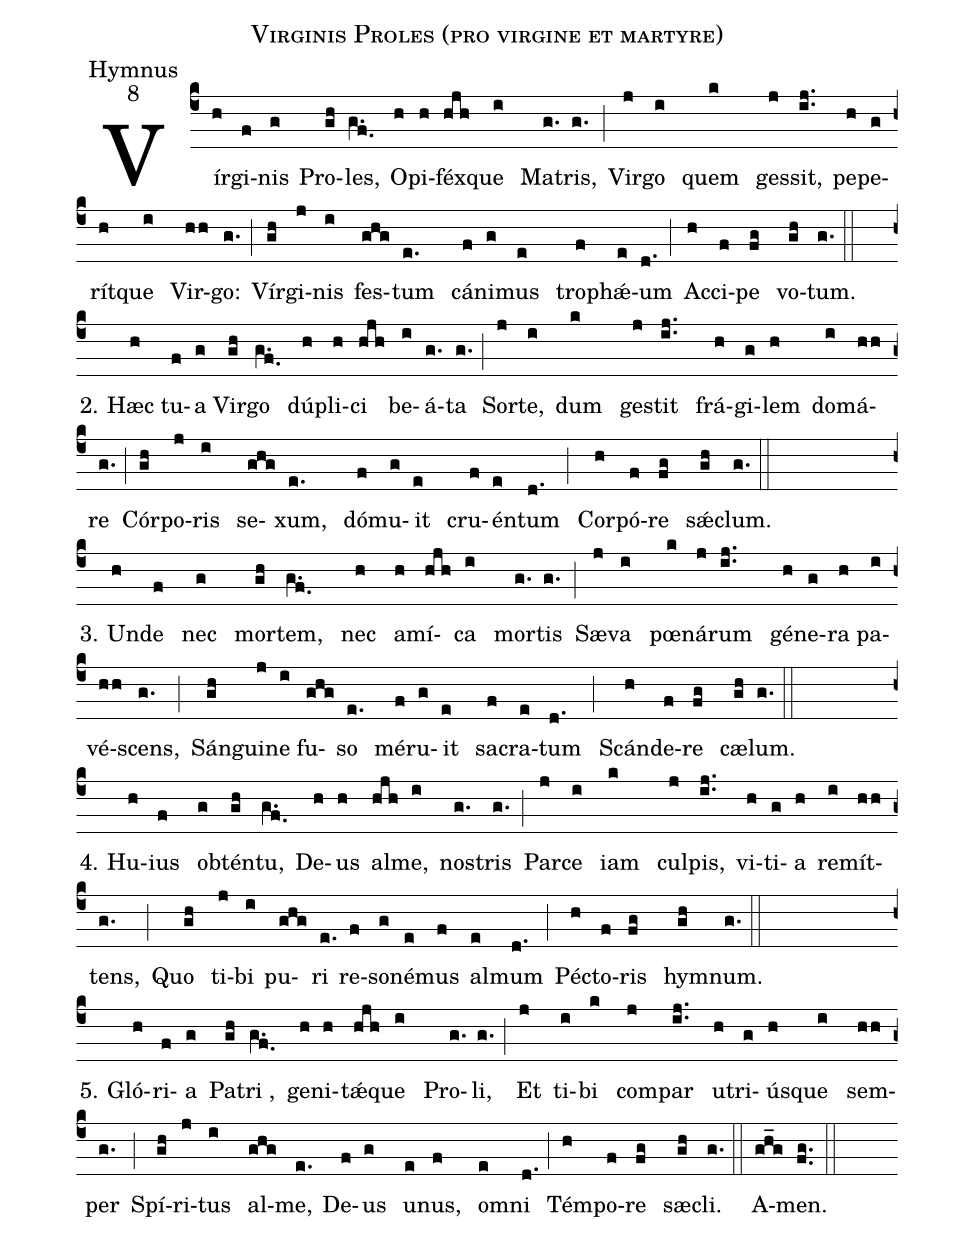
name:Virginis Proles (pro virgine et martyre);
office-part:Hymnus;
mode:8;
%%
(c4)Vír(h)gi(f)nis(g) 	Pro(gh)les,(g.f.)
O(h)pi(h)féx(hjh)que (i) 	Mat(g.)ris,(g.) (;)
Vir(j)go (i) quem (k) 	ges(j)sit,(i.j.)
pe(h)pe(g)rít(h)que (i)	Vir(hh)go:(g.) (;)
Vír(gh)gi(j)nis(i) 	fes(ghg)tum (e.) 	cá(f)ni(g)mus (e) 	tro(f)phǽ(e)um(d.) (;)
Ac(h)ci(f)pe (fg) 	vo(gh)tum.(g.) (::Z)




2. Hæc (h)tu(f)a (g)Vi(gh)rgo (g.f.)
dú(h)pli(h)ci(hjh)	be(i)á(g.)ta(g.) (;)
Sor(j)te,(i) 	dum (k) 	ge(j)stit (i.j.)
frá(h)gi(g)lem(h)	do(i)má(hh)re(g.) (;)
Có(gh)rpo(j)ris (i) 	se(ghg)xum, (e.)
dó(f)mu(g)it (e) 	cru(f)én(e)tum (d.) (;)
Co(h)rpó(f)re (fg) 	sǽ(gh)clum.(g.) (::Z)

3. U(h)nde (f)	nec (g) 	mo(gh)rtem, (g.f.)
nec (h)	a(h)mí(hjh)ca (i) 	mo(g.)rtis(g.) (;)
Sæ(j)va (i) 	pœ(k)ná(j)rum (i.j.)
gé(h)ne(g)ra (h)pa(i)vé(hh)scens,(g.) (;)
Sán(gh)gui(j)ne 	(i)fu(ghg)so (e.)
mé(f)ru(g)it (e) 	sa(f)cra(e)tum (d.) (;)
Scá(h)nde(f)re (fg) 	cæ(gh)lum.(g.) (::Z)




4.  Hu(h)ius (f) ob(g)tén(gh)tu,(g.f.)
De(h)us(h)	al(hjh)me,(i) 	nos(g.)tris(g.) (;)
Par(j)ce (i) 	iam (k) 	cul(j)pis,(i.j.)
vi(h)ti(g)a(h)	re(i)mít(hh)tens,(g.) (;)
Quo (gh)	ti(j)bi(i) 	pu(ghg)ri(e.)
	re(f)so(g)né(e)mus(f)	al(e)mum(d.) (;)
Péc(h)to(f)ris (fg) 	hym(gh)num.(g.) (::Z)





5.  Gló(h)ri(f)a(g) 	Pa(gh)tri ,(g.f.)
ge(h)ni(h)tǽ(hjh)que (i) 	Pro(g.)li,(g.) (;)
Et(j)	ti(i)bi (k) 	com(j)par (i.j.)
ut(h)ri(g)ús(h)que (i) 	sem(hh)per(g.) (;)
Spí(gh)ri(j)tus (i) 	al(ghg)me,(e.)
De(f)us (g)	u(e)nus, (f)	om(e)ni(d.) (;)
Tém(h)po(f)re (fg) 	sæ(gh)cli.(g.) (::)

A(gh_g)men. (fg..) (::)
